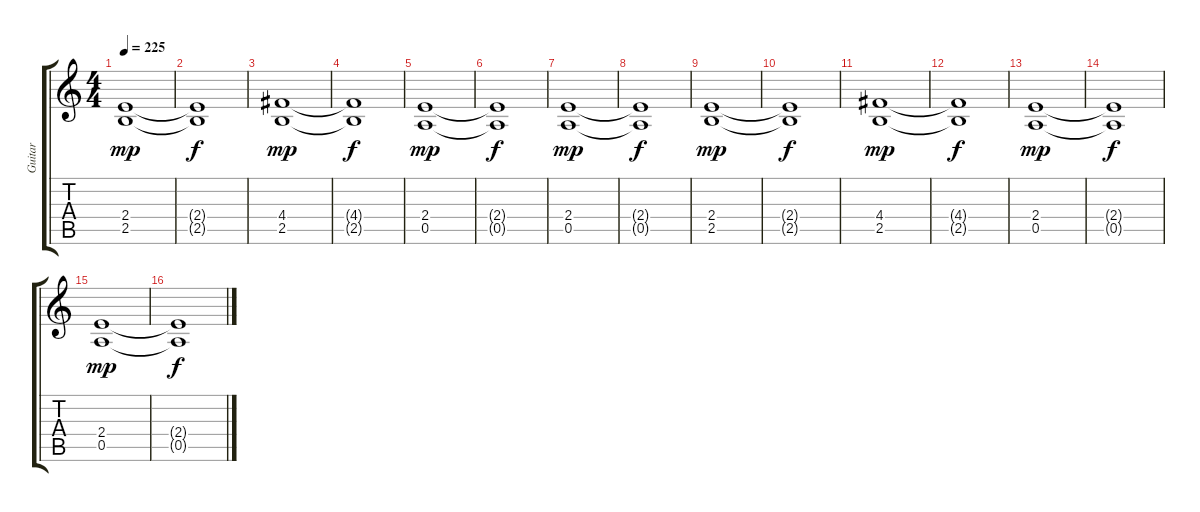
\track ("Guitar" "Guitar") {instrument electricguitarjazz}
\staff {score tabs}
\tuning (E4 B3 G3 D3 A2 E2) {hide}
\ts (4 4)
\tempo 225
\clef g2
\ks c
(2.4 2.5).1{dy mp} |
(2.4{t} 2.5{t}).1{dy f} |
(4.4 2.5).1{dy mp} |
(4.4{t} 2.5{t}).1{dy f} |
(2.4 0.5).1{dy mp} |
(2.4{t} 0.5{t}).1{dy f} |
(2.4 0.5).1{dy mp} |
(2.4{t} 0.5{t}).1{dy f} |
(2.4 2.5).1{dy mp} |
(2.4{t} 2.5{t}).1{dy f} |
(4.4 2.5).1{dy mp} |
(4.4{t} 2.5{t}).1{dy f} |
(2.4 0.5).1{dy mp} |
(2.4{t} 0.5{t}).1{dy f} |
(2.4 0.5).1{dy mp} |
(2.4{t} 0.5{t}).1{dy f}
